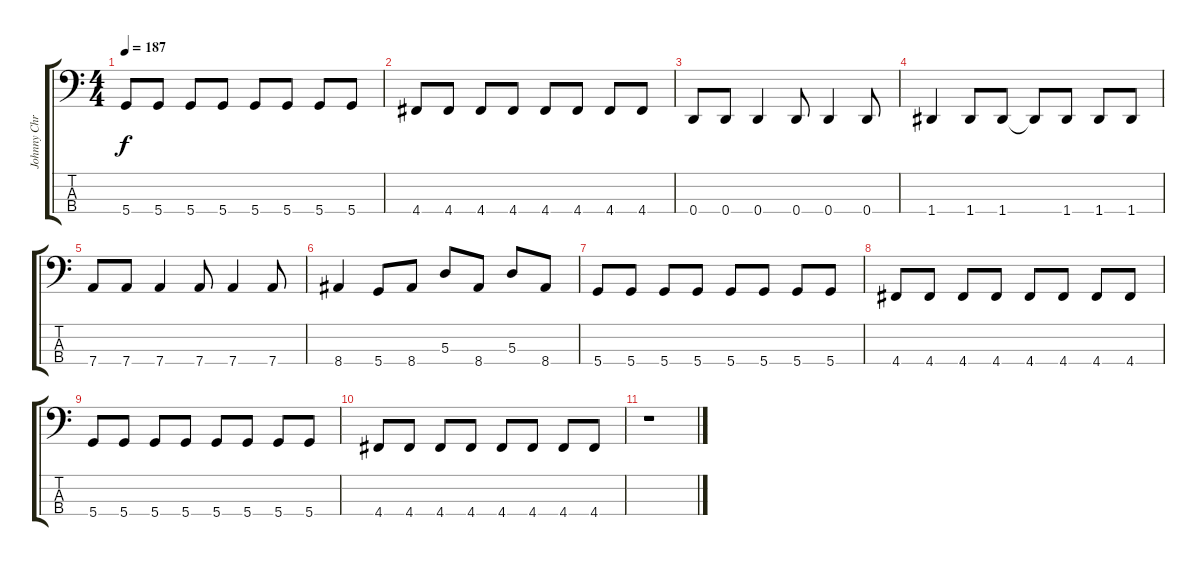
\track ("Johnny Christ (Bass)" "Johnny Chr") {instrument electricbasspick}
\staff {score tabs}
\tuning (G2 D2 A1 D1) {hide}
\ts (4 4)
\tempo 187
\clef f4
\ks c
5.4.8{dy f} 5.4.8 5.4.8 5.4.8 5.4.8 5.4.8 5.4.8 5.4.8 |
4.4.8 4.4.8 4.4.8 4.4.8 4.4.8 4.4.8 4.4.8 4.4.8 |
0.4.8 0.4.8 0.4.4 0.4.8 0.4.4 0.4.8 |
1.4.4 1.4.8 1.4.8 1.4{t}.8 1.4.8 1.4.8 1.4.8 |
7.4.8 7.4.8 7.4.4 7.4.8 7.4.4 7.4.8 |
8.4.4 5.4.8 8.4.8 5.3.8 8.4.8 5.3.8 8.4.8 |
5.4.8 5.4.8 5.4.8 5.4.8 5.4.8 5.4.8 5.4.8 5.4.8 |
4.4.8 4.4.8 4.4.8 4.4.8 4.4.8 4.4.8 4.4.8 4.4.8 |
5.4.8 5.4.8 5.4.8 5.4.8 5.4.8 5.4.8 5.4.8 5.4.8 |
4.4.8 4.4.8 4.4.8 4.4.8 4.4.8 4.4.8 4.4.8 4.4.8 |
r.1
